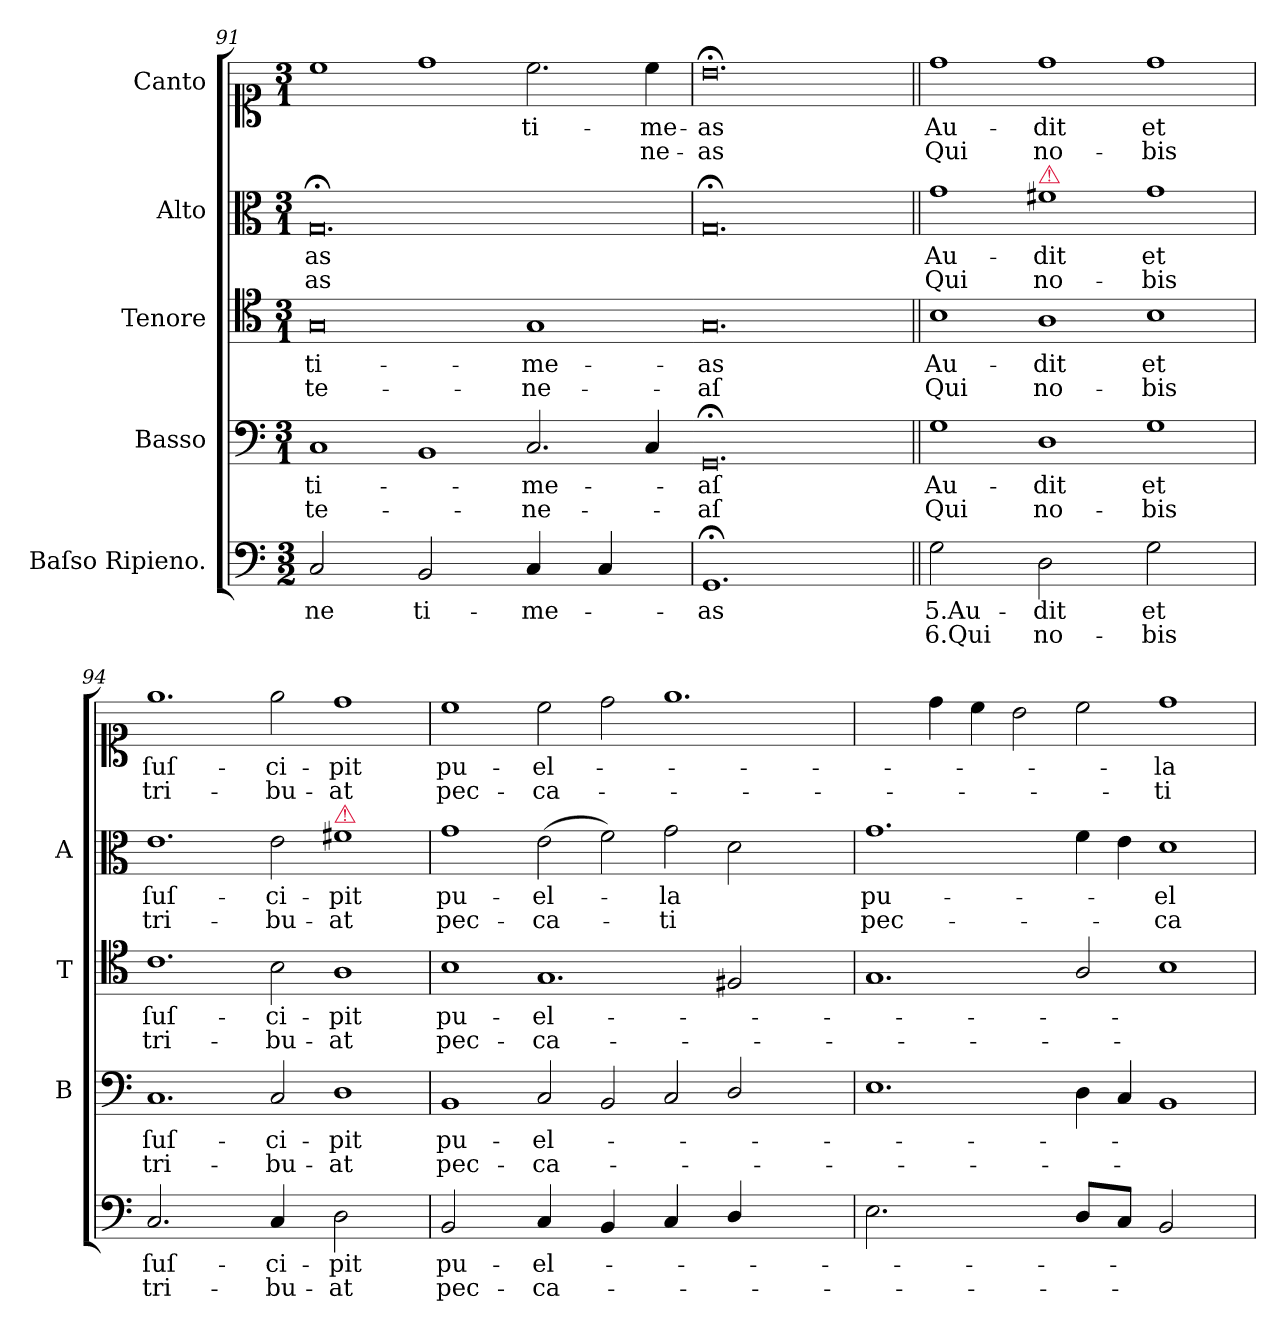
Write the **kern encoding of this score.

**kern	**text	**text	**kern	**text	**text	**kern	**text	**text	**kern	**text	**text	**kern	**text	**text
*part5	*part5	*part5	*part4	*part4	*part4	*part3	*part3	*part3	*part2	*part2	*part2	*part1	*part1	*part1
*staff5	*staff5	*staff5	*staff4	*staff4	*staff4	*staff3	*staff3	*staff3	*staff2	*staff2	*staff2	*staff1	*staff1	*staff1
*I"Baſso Ripieno.	*	*	*I"Basso	*	*	*I"Tenore	*	*	*I"Alto	*	*	*I"Canto	*	*
*	*	*	*I'B	*	*	*I'T	*	*	*I'A	*	*	*	*	*
*clefF4	*	*	*clefF4	*	*	*clefC4	*	*	*clefC3	*	*	*clefC1	*	*
*k[]	*	*	*k[]	*	*	*k[]	*	*	*k[]	*	*	*k[]	*	*
*M3/2	*	*	*M3/1	*	*	*M3/1	*	*	*M3/1	*	*	*M3/1	*	*
=91	=91	=91	=91	=91	=91	=91	=91	=91	=91	=91	=91	=91	=91	=91
!LO:N:vis=2	!	!	!	!	!	!	!	!	!	!	!	!	!	!
1C/	ne	.	1C/	ti-	te-	0G/	ti-	te-	0.G;<;/	-as	-as	1cc\	.	.
!LO:N:vis=2	!	!	!	!	!	!	!	!	!	!	!	!	!	!
1BB/	ti-	.	1BB/	.	.	.	.	.	.	.	.	1dd\	.	.
!LO:N:vis=4	!	!	!	!	!	!	!	!	!	!	!	!	!	!
2C/	-me-	.	2.C/	-me-	-ne-	1G/	-me-	-ne-	.	.	.	2.cc\	ti-	.
!LO:N:vis=4	!	!	!	!	!	!	!	!	!	!	!	!	!	!
2C/	.	.	.	.	.	.	.	.	.	.	.	.	.	.
.	.	.	4C/	.	.	.	.	.	.	.	.	4cc\	-me-	-ne-
=92	=92	=92	=92-	=92	=92	=92-	=92	=92	=92	=92	=92	=92	=92	=92
!LO:N:vis=1.	!	!	!	!	!	!	!	!	!	!	!	!	!	!
0.GG;</	-as	.	0.GG;<;/	-aſ	-aſ	0.G/	-as	-aſ	0.G;<;/	.	.	0.b;<;\	-as	-as
=93||	=93||	=93||	=93||	=93||	=93||	=93||	=93||	=93||	=93||	=93||	=93||	=93||	=93||	=93||
!LO:N:vis=2	!	!	!	!	!	!	!	!	!	!	!	!	!	!
1G\	5.Au-	6.Qui	1G\	Au-	Qui	1B\	Au-	Qui	1g\	Au-	Qui	1dd\	Au-	Qui
!	!	!	!	!	!	!	!	!	!LO:TX:a:color=crimson:t=⚠	!	!	!	!	!
!LO:N:vis=2	!	!	!	!	!	!	!	!	!	!	!	!	!	!
1D\	-dit	no-	1D\	-dit	no-	1A\	-dit	no-	1f#X\	-dit	no-	1dd\	-dit	no-
!LO:N:vis=2	!	!	!	!	!	!	!	!	!	!	!	!	!	!
1G\	et	-bis	1G\	et	-bis	1B\	et	-bis	1g\	et	-bis	1dd\	et	-bis
=94	=94	=94	=94	=94	=94	=94	=94	=94	=94	=94	=94	=94	=94	=94
!LO:N:vis=2.	!	!	!	!	!	!	!	!	!	!	!	!	!	!
1.C/	ſuſ-	tri-	1.C/	ſuſ-	tri-	1.c\	ſuſ-	tri-	1.e\	ſuſ-	tri-	1.ee\	ſuſ-	tri-
!LO:N:vis=4	!	!	!	!	!	!	!	!	!	!	!	!	!	!
2C/	-ci-	-bu-	2C/	-ci-	-bu-	2B\	-ci-	-bu-	2e\	-ci-	-bu-	2ee\	-ci-	-bu-
!	!	!	!	!	!	!	!	!	!LO:TX:a:color=crimson:t=⚠	!	!	!	!	!
!LO:N:vis=2	!	!	!	!	!	!	!	!	!	!	!	!	!	!
1D\	-pit	-at	1D\	-pit	-at	1A\	-pit	-at	1f#X\	-pit	-at	1dd\	-pit	-at
=95	=95	=95	=95	=95	=95	=95	=95	=95	=95	=95	=95	=95	=95	=95
!LO:N:vis=2	!	!	!	!	!	!	!	!	!	!	!	!	!	!
1BB/	pu-	pec-	1BB/	pu-	pec-	1B\	pu-	pec-	1g\	pu-	pec-	1cc\	pu-	pec-
!LO:N:vis=4	!	!	!	!	!	!	!	!	!	!	!	!	!	!
2C/	-el-	-ca-	2C/	-el-	-ca-	1.G/	-el-	-ca-	(2e\	-el-	-ca-	2cc\	-el-	-ca-
!LO:N:vis=4	!	!	!	!	!	!	!	!	!	!	!	!	!	!
2BB/	.	.	2BB/	.	.	.	.	.	2f\)	.	.	2dd\	.	.
!LO:N:vis=4	!	!	!	!	!	!	!	!	!	!	!	!	!	!
2C/	.	.	2C/	.	.	.	.	.	2g\	-la	-ti	1.ee\	.	.
!LO:N:vis=4	!	!	!	!	!	!	!	!	!	!	!	!	!	!
2D/	.	.	2D/	.	.	2F#X/	.	.	2d\	.	.	.	.	.
2ryy	.	.	2ryy	.	.	2ryy	.	.	2ryy	.	.	.	.	.
=96	=96	=96	=96	=96	=96	=96	=96	=96	=96	=96	=96	=96	=96	=96
!LO:N:vis=2.	!	!	!	!	!	!	!	!	!	!	!	!	!	!
1.E\	.	.	1.E\	.	.	1.G/	.	.	1.g\	pu-	pec-	2ryy	.	.
.	.	.	.	.	.	.	.	.	.	.	.	4dd\	.	.
.	.	.	.	.	.	.	.	.	.	.	.	4cc\	.	.
.	.	.	.	.	.	.	.	.	.	.	.	2b\	.	.
!LO:N:vis=8	!	!	!	!	!	!	!	!	!	!	!	!	!	!
4D/L	.	.	4D\	.	.	2A/	.	.	4f\	.	.	2cc\	.	.
!LO:N:vis=8	!	!	!	!	!	!	!	!	!	!	!	!	!	!
4C/J	.	.	4C/	.	.	.	.	.	4e\	.	.	.	.	.
!LO:N:vis=2	!	!	!	!	!	!	!	!	!	!	!	!	!	!
1BB/	.	.	1BB/	.	.	1B\	.	.	1d\	-el-	-ca-	1dd\	-la	-ti
=	=	=	=	=	=	=	=	=	=	=	=	=	=	=
*-	*-	*-	*-	*-	*-	*-	*-	*-	*-	*-	*-	*-	*-	*-
